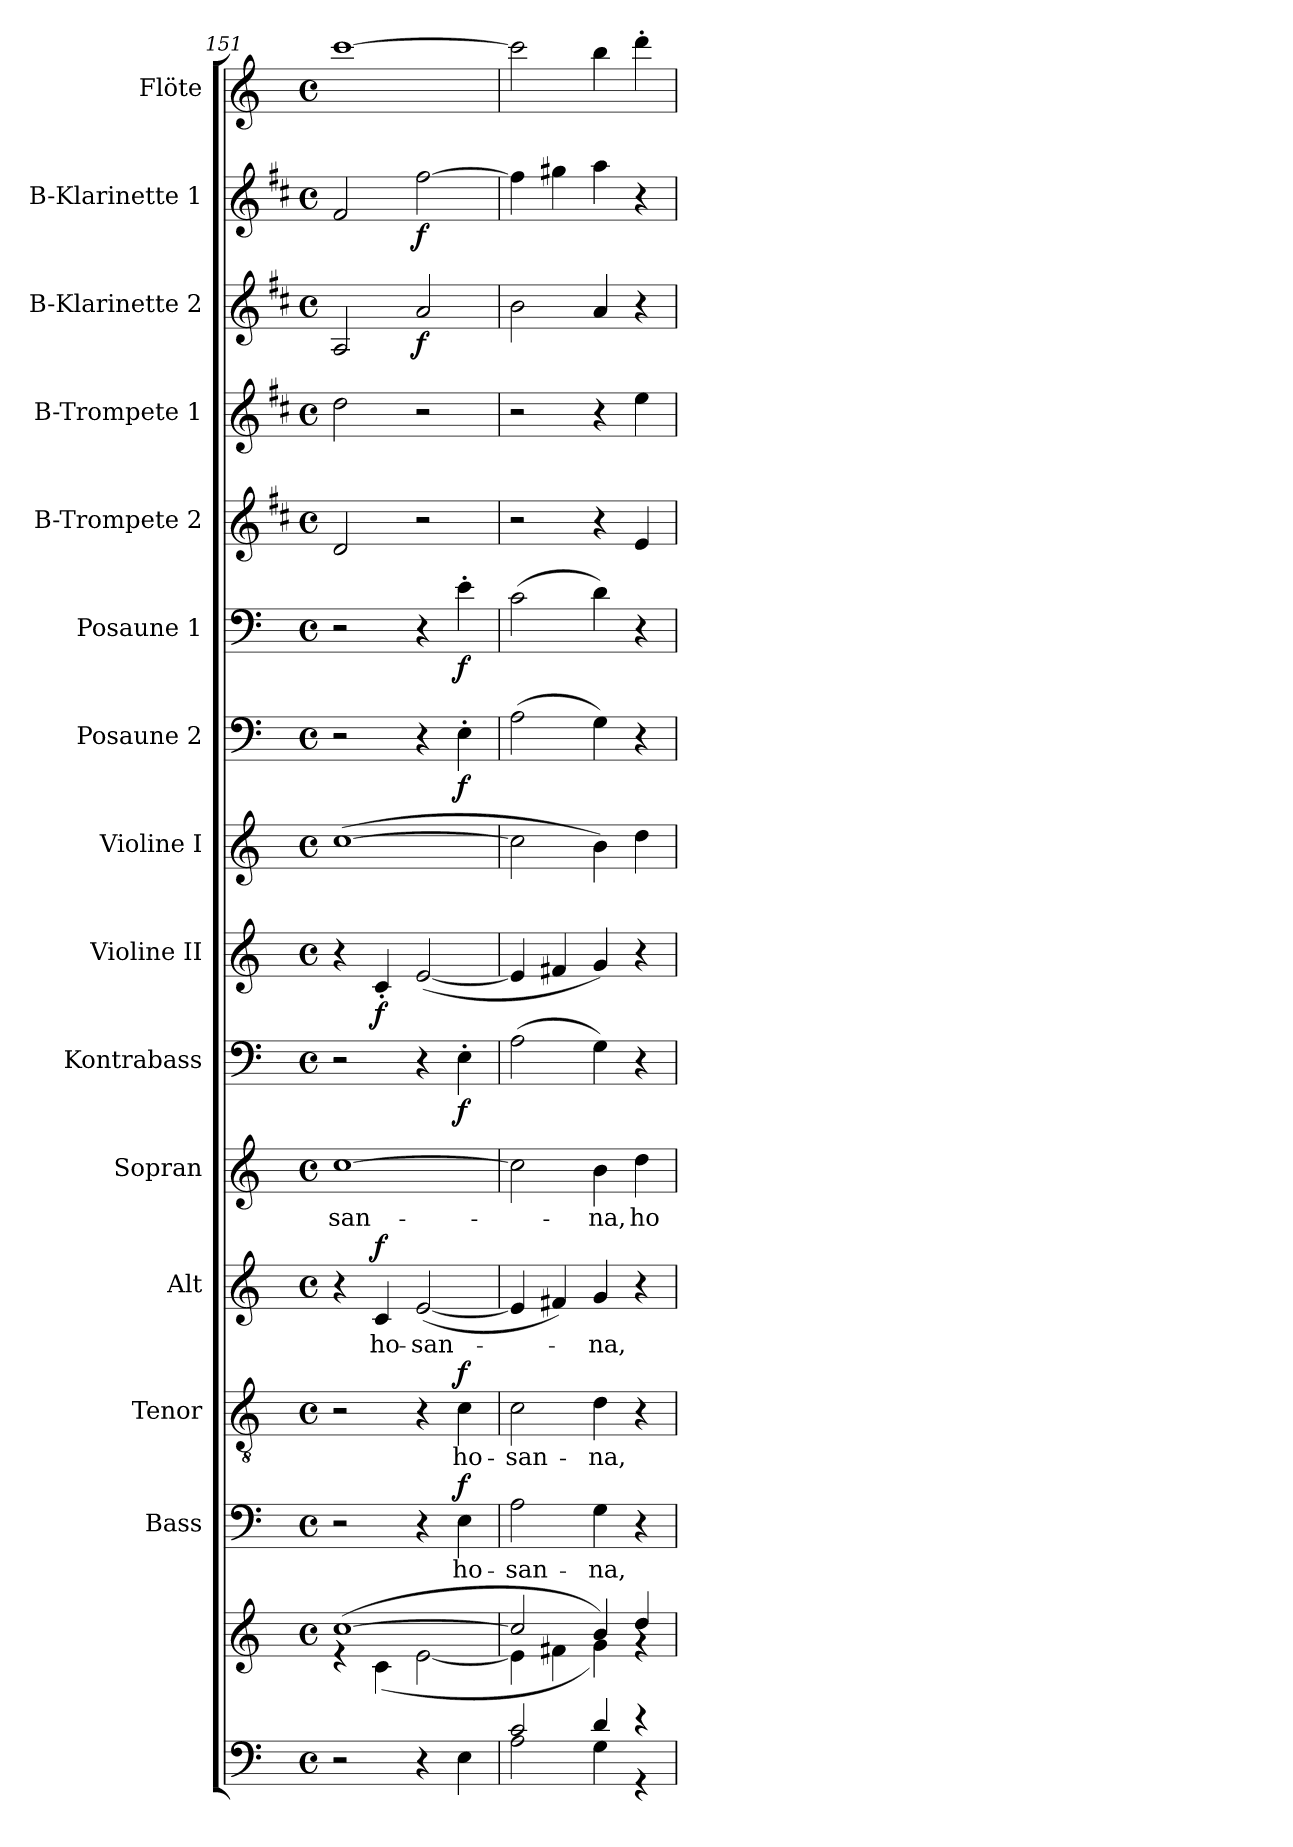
**kern	**kern	**kern	**text	**dynam	**kern	**text	**dynam	**kern	**text	**dynam	**kern	**text	**kern	**dynam	**kern	**dynam	**kern	**kern	**dynam	**kern	**dynam	**kern	**kern	**kern	**dynam	**kern	**dynam	**kern
*part15	*part15	*part14	*part14	*part14	*part13	*part13	*part13	*part12	*part12	*part12	*part11	*part11	*part10	*part10	*part9	*part9	*part8	*part7	*part7	*part6	*part6	*part5	*part4	*part3	*part3	*part2	*part2	*part1
*staff16	*staff15	*staff14	*staff14	*staff14	*staff13	*staff13	*staff13	*staff12	*staff12	*staff12	*staff11	*staff11	*staff10	*staff10	*staff9	*staff9	*staff8	*staff7	*staff7	*staff6	*staff6	*staff5	*staff4	*staff3	*staff3	*staff2	*staff2	*staff1
*	*	*I"Bass	*	*	*I"Tenor	*	*	*I"Alt	*	*	*I"Sopran	*	*I"Kontrabass	*	*I"Violine II	*	*I"Violine I	*I"Posaune 2	*	*I"Posaune 1	*	*I"B-Trompete 2	*I"B-Trompete 1	*I"B-Klarinette 2	*	*I"B-Klarinette 1	*	*I"Flöte
*	*	*I'B.	*	*	*I'T.	*	*	*I'A.	*	*	*I'S.	*	*I'Kb.	*	*I'Vl. II	*	*I'Vl. I	*I'Pos. 2	*	*I'Pos. 1	*	*I'B Trp. 2	*I'B Trp. 1	*I'B Kl. 2	*	*I'B Kl. 1	*	*I'Fl.
*clefF4	*clefG2	*clefF4	*	*	*clefGv2	*	*	*clefG2	*	*	*clefG2	*	*clefF4	*	*clefG2	*	*clefG2	*clefF4	*	*clefF4	*	*clefG2	*clefG2	*clefG2	*	*clefG2	*	*clefG2
*	*	*	*	*	*	*	*	*	*	*	*	*	*ITrd7c12	*	*	*	*	*	*	*	*	*ITrd1c2	*ITrd1c2	*ITrd1c2	*	*ITrd1c2	*	*
*k[]	*k[]	*k[]	*	*	*k[]	*	*	*k[]	*	*	*k[]	*	*k[]	*	*k[]	*	*k[]	*k[]	*	*k[]	*	*k[]	*k[]	*k[]	*	*k[]	*	*k[]
*C:	*C:	*C:	*	*	*C:	*	*	*C:	*	*	*C:	*	*C:	*	*C:	*	*C:	*C:	*	*C:	*	*C:	*C:	*C:	*	*C:	*	*C:
*M4/4	*M4/4	*M4/4	*	*	*M4/4	*	*	*M4/4	*	*	*M4/4	*	*M4/4	*	*M4/4	*	*M4/4	*M4/4	*	*M4/4	*	*M4/4	*M4/4	*M4/4	*	*M4/4	*	*M4/4
*met(c)	*met(c)	*met(c)	*	*	*met(c)	*	*	*met(c)	*	*	*met(c)	*	*met(c)	*	*met(c)	*	*met(c)	*met(c)	*	*met(c)	*	*met(c)	*met(c)	*met(c)	*	*met(c)	*	*met(c)
=151	=151	=151	=151	=151	=151	=151	=151	=151	=151	=151	=151	=151	=151	=151	=151	=151	=151	=151	=151	=151	=151	=151	=151	=151	=151	=151	=151	=151
*	*^	*	*	*	*	*	*	*	*	*	*	*	*	*	*	*	*	*	*	*	*	*	*	*	*	*	*	*
!	!	!	!	!	!	!	!	!	!	!	!	!	!LO:LY:b	!	!	!	!	!	!	!	!	!	!	!	!	!	!	!	!
2r	(>[>1cc	4re	2r	.	.	2r	.	.	4r	.	.	[1cc	-san-	2r	.	4r	.	(>[1cc	2r	.	2r	.	2c/	2cc\	2G/	.	2e/	.	[1ccc
!	!	!	!	!	!	!	!	!	!	!LO:LY:b	!LO:DY:a	!	!	!	!	!	!LO:DY:b	!	!	!	!	!	!	!	!	!	!	!	!
.	.	(<4c\	.	.	.	.	.	.	4c/	ho-	f	.	.	.	.	4c'</	f	.	.	.	.	.	.	.	.	.	.	.	.
!	!	!	!	!	!	!	!	!	!	!LO:LY:b	!	!	!	!	!	!	!	!	!	!	!	!	!	!	!	!LO:DY:b	!	!LO:DY:b	!
4r	.	[<2e\	4r	.	.	4r	.	.	(<[2e/	-san-	.	.	.	4r	.	(<[2e/	.	.	4r	.	4r	.	2r	2r	2g/	f	[2ee\	f	.
!	!	!	!	!LO:LY:b	!LO:DY:a	!	!LO:LY:b	!LO:DY:a	!	!	!	!	!	!	!LO:DY:b	!	!	!	!	!LO:DY:b	!	!LO:DY:b	!	!	!	!	!	!	!
4E\	.	.	4E\	ho-	f	4c\	ho-	f	.	.	.	.	.	4EE'>\	f	.	.	.	4E'>\	f	4e'>\	f	.	.	.	.	.	.	.
=152	=152	=152	=152	=152	=152	=152	=152	=152	=152	=152	=152	=152	=152	=152	=152	=152	=152	=152	=152	=152	=152	=152	=152	=152	=152	=152	=152	=152	=152
*^	*	*	*	*	*	*	*	*	*	*	*	*	*	*	*	*	*	*	*	*	*	*	*	*	*	*	*	*	*
!	!	!	!	!	!LO:LY:b	!	!	!LO:LY:b	!	!	!	!	!	!	!	!	!	!	!	!	!	!	!	!	!	!	!	!	!	!
2c/	2A\	2cc/]	4e\]	2A\	-san-	.	2c\	-san-	.	4e/]	.	.	2cc\]	.	(>2AA\	.	4e/]	.	2cc\]	(>2A\	.	(>2c\	.	2r	2r	2a\	.	4ee\]	.	2ccc\]
.	.	.	4f#X\	.	.	.	.	.	.	4f#X/)	.	.	.	.	.	.	4f#X/	.	.	.	.	.	.	.	.	.	.	4ff#X\	.	.
!	!	!	!	!	!LO:LY:b	!	!	!LO:LY:b	!	!	!LO:LY:b	!	!	!LO:LY:b	!	!	!	!	!	!	!	!	!	!	!	!	!	!	!	!
4d/	4G\	4b/)	4g\)	4G\	-na,	.	4d\	-na,	.	4g/	-na,	.	4b\	-na,	4GG\)	.	4g/)	.	4b\)	4G\)	.	4d\)	.	4r	4r	4g/	.	4gg\	.	4bb\
!	!	!	!	!	!	!	!	!	!	!	!	!	!	!LO:LY:b	!	!	!	!	!	!	!	!	!	!	!	!	!	!	!	!
4r	4r	4dd/	4rf	4r	.	.	4r	.	.	4r	.	.	4dd\	ho-	4r	.	4r	.	4dd\	4r	.	4r	.	4d/	4dd\	4r	.	4r	.	4ddd'>\
*v	*v	*	*	*	*	*	*	*	*	*	*	*	*	*	*	*	*	*	*	*	*	*	*	*	*	*	*	*	*	*
*	*v	*v	*	*	*	*	*	*	*	*	*	*	*	*	*	*	*	*	*	*	*	*	*	*	*	*	*	*	*
=	=	=	=	=	=	=	=	=	=	=	=	=	=	=	=	=	=	=	=	=	=	=	=	=	=	=	=	=
*-	*-	*-	*-	*-	*-	*-	*-	*-	*-	*-	*-	*-	*-	*-	*-	*-	*-	*-	*-	*-	*-	*-	*-	*-	*-	*-	*-	*-
